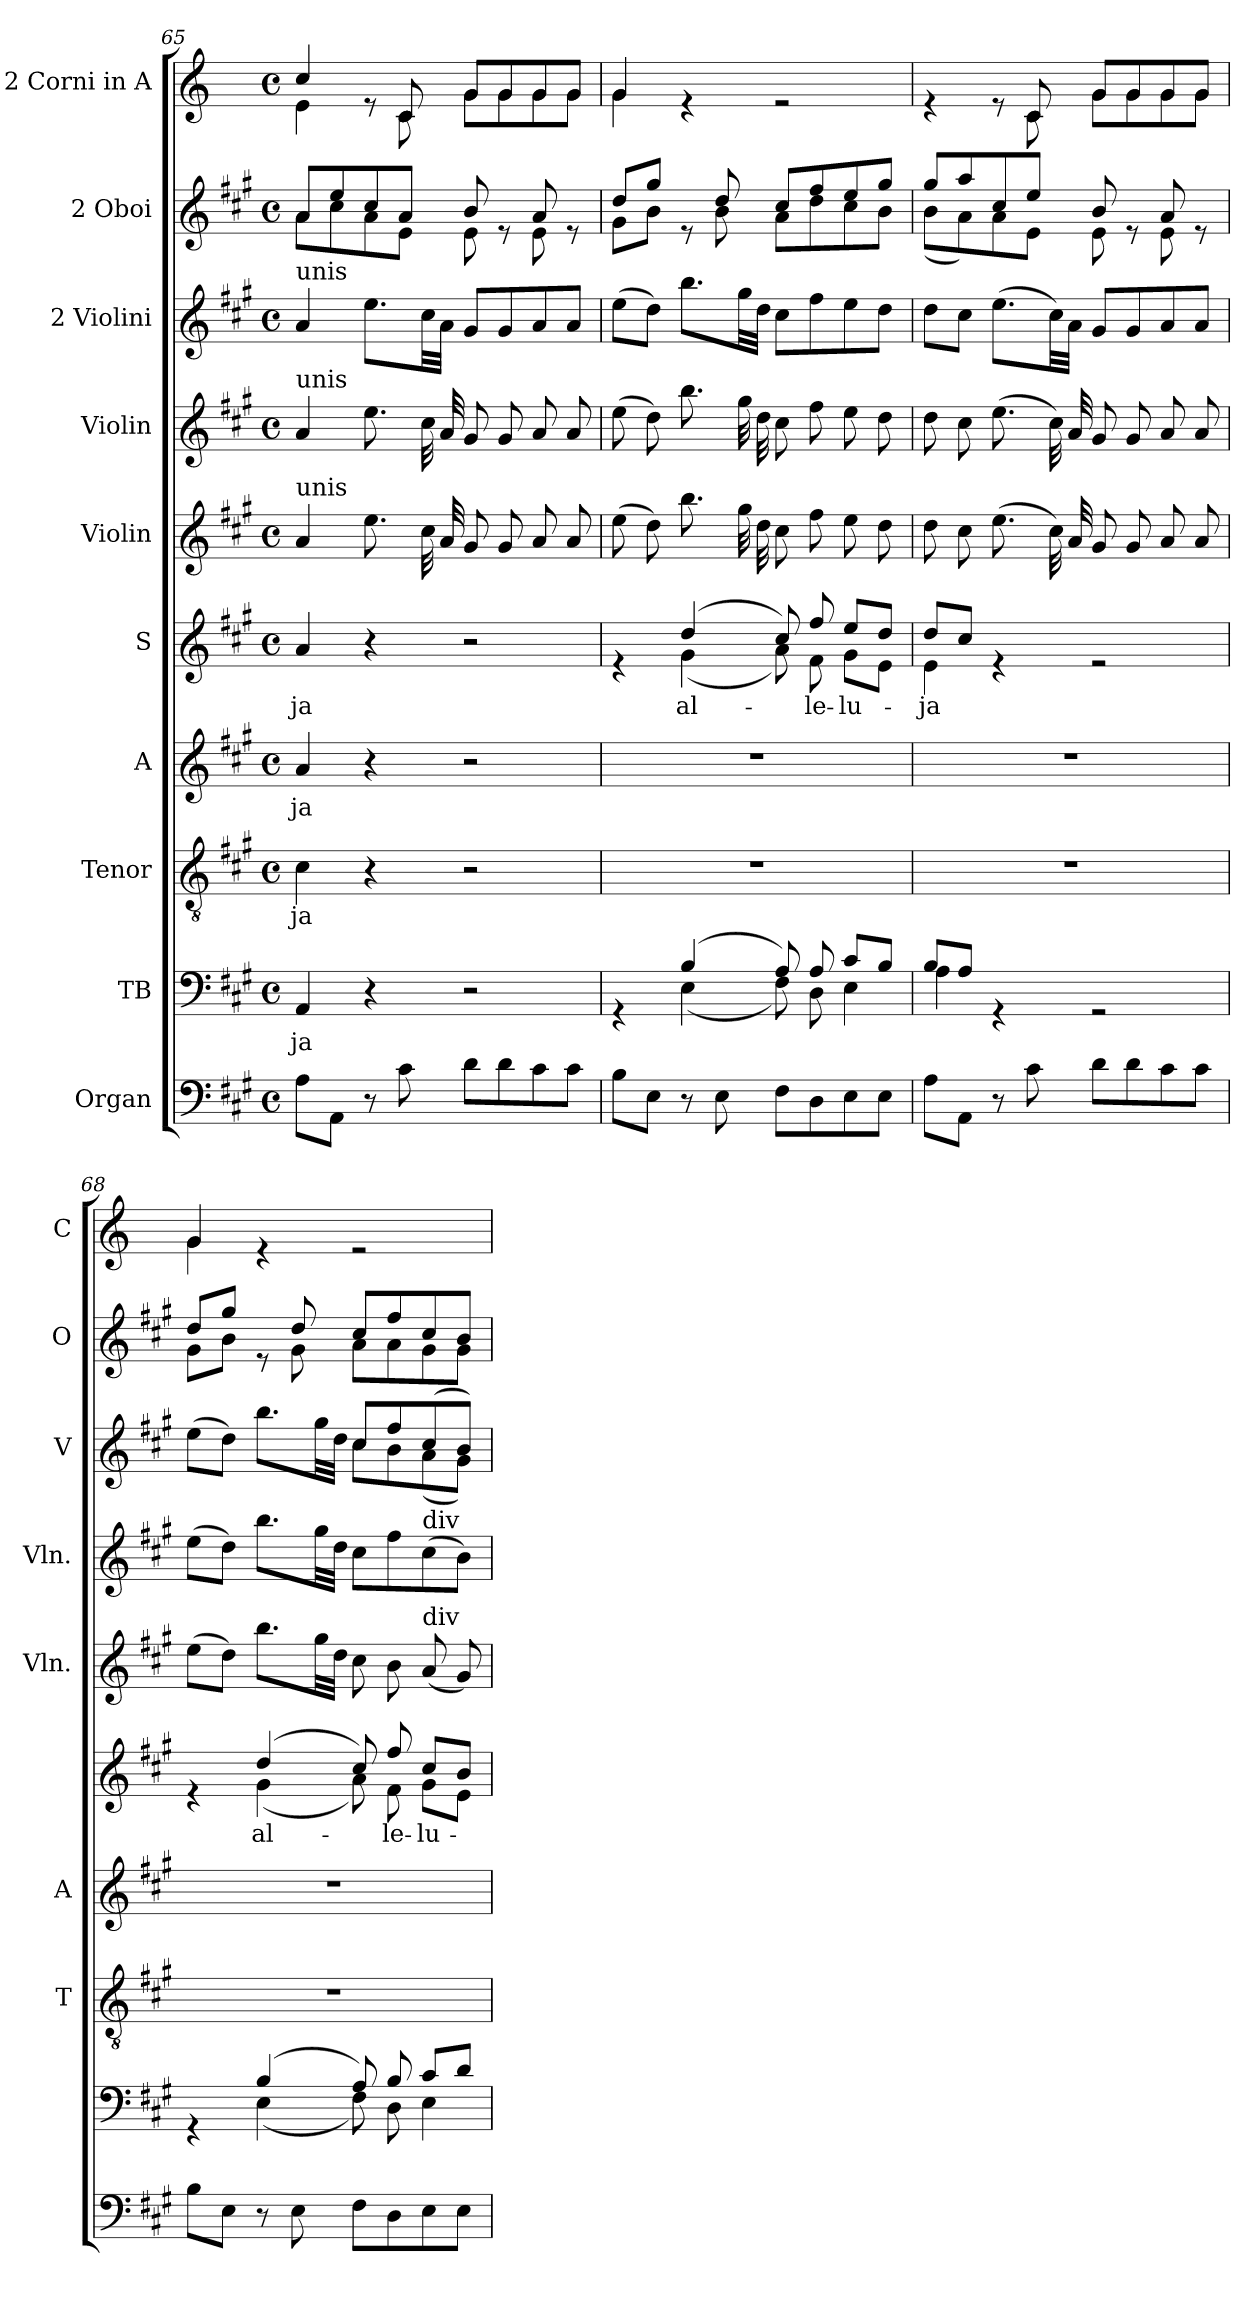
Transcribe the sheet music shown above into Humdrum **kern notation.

**kern	**kern	**text	**kern	**text	**kern	**text	**kern	**text	**kern	**kern	**kern	**kern	**kern
*part10	*part9	*part9	*part8	*part8	*part7	*part7	*part6	*part6	*part5	*part4	*part3	*part2	*part1
*staff10	*staff9	*staff9	*staff8	*staff8	*staff7	*staff7	*staff6	*staff6	*staff5	*staff4	*staff3	*staff2	*staff1
*I"Organ	*I"TB	*	*I"Tenor	*	*I"A	*	*I"S	*	*I"Violin	*I"Violin	*I"2 Violini	*I"2 Oboi	*I"2 Corni in A
*	*	*	*I'T	*	*I'A	*	*	*	*I'Vln.	*I'Vln.	*I'V	*I'O	*I'C
*clefF4	*clefF4	*	*clefGv2	*	*clefG2	*	*clefG2	*	*clefG2	*clefG2	*clefG2	*clefG2	*clefG2
*	*	*	*	*	*	*	*	*	*	*	*	*	*ITrd2c3
*k[f#c#g#]	*k[f#c#g#]	*	*k[f#c#g#]	*	*k[f#c#g#]	*	*k[f#c#g#]	*	*k[f#c#g#]	*k[f#c#g#]	*k[f#c#g#]	*k[f#c#g#]	*k[f#c#g#]
*M4/4	*M4/4	*	*M4/4	*	*M4/4	*	*M4/4	*	*M4/4	*M4/4	*M4/4	*M4/4	*M4/4
*met(c)	*met(c)	*	*met(c)	*	*met(c)	*	*met(c)	*	*met(c)	*met(c)	*met(c)	*met(c)	*met(c)
=65	=65	=65	=65	=65	=65	=65	=65	=65	=65	=65	=65	=65	=65
!	!	!	!	!	!	!	!	!	!	!	!LO:TX:a:t=unis	!	!
!	!	!	!	!	!	!	!	!	!	!LO:TX:a:t=unis	!	!	!
!	!	!	!	!	!	!	!	!	!LO:TX:a:t=unis	!	!	!	!
!	!	!LO:LY:b	!	!LO:LY:b	!	!LO:LY:b	!	!LO:LY:b	!	!	!	!	!
*	*	*	*	*	*	*	*	*	*	*	*	*^	*^
8A\L	4AA/	-ja	4c#\	-ja	4a/	-ja	4a/	-ja	4a/	4a/	4a/	8a/L	8a\L	4a/	4c#\
8AA\J	.	.	.	.	.	.	.	.	.	.	.	8ee/	8cc#\	.	.
8r	4r	.	4r	.	4r	.	4r	.	8.ee\	8.ee\	8.ee\L	8cc#/	8a\	8re	8ryy
8c#\	.	.	.	.	.	.	.	.	.	.	.	8a/J	8e\J	8A/	8A\
.	.	.	.	.	.	.	.	.	32cc#\	32cc#\	32cc#\LL	.	.	.	.
.	.	.	.	.	.	.	.	.	32a/	32a/	32a\JJJ	.	.	.	.
8d\L	2r	.	2r	.	2r	.	2r	.	8g#/	8g#/	8g#/L	8b/	8e\	8e/L	8e\L
8d\	.	.	.	.	.	.	.	.	8g#/	8g#/	8g#/	8re	8ryy	8e/	8e\
8c#\	.	.	.	.	.	.	.	.	8a/	8a/	8a/	8a/	8e\	8e/	8e\
8c#\J	.	.	.	.	.	.	.	.	8a/	8a/	8a/J	8re	8ryy	8e/J	8e\J
!!LO:LB:g=z	!!
=66	=66	=66	=66	=66	=66	=66	=66	=66	=66	=66	=66	=66	=66	=66	=66
*	*^	*	*	*	*	*	*^	*	*	*	*	*	*	*	*
8B\L	4rGG	4ryy	.	1r	.	1r	.	4re	4ryy	.	(8ee\	(8ee\	(8ee\L	8dd/L	8g#\L	4e/	4e\
8E\J	.	.	.	.	.	.	.	.	.	.	8dd\)	8dd\)	8dd\J)	8gg#/J	8b\J	.	.
!	!	!	!	!	!	!	!	!	!	!LO:LY:b	!	!	!	!	!	!	!
8r	(4B/	(4E\	.	.	.	.	.	(4dd/	(4g#\	al-	8.bb\	8.bb\	8.bb\L	8re	8ryy	4re	2.ryy
8E\	.	.	.	.	.	.	.	.	.	.	.	.	.	8dd/	8b\	.	.
.	.	.	.	.	.	.	.	.	.	.	32gg#\	32gg#\	32gg#\LL	.	.	.	.
.	.	.	.	.	.	.	.	.	.	.	32dd\	32dd\	32dd\JJJ	.	.	.	.
8F#\L	8A/)	8F#\)	.	.	.	.	.	8cc#/)	8a\)	.	8cc#\	8cc#\	8cc#\L	8cc#/L	8a\L	2re	.
!	!	!	!	!	!	!	!	!	!	!LO:LY:b	!	!	!	!	!	!	!
8D\	8A/	8D\	.	.	.	.	.	8ff#/	8f#\	-le-	8ff#\	8ff#\	8ff#\	8ff#/	8dd\	.	.
!	!	!	!	!	!	!	!	!	!	!LO:LY:b	!	!	!	!	!	!	!
8E\	8c#/L	4E\	.	.	.	.	.	8ee/L	8g#\L	-lu-	8ee\	8ee\	8ee\	8ee/	8cc#\	.	.
8E\J	8B/J	.	.	.	.	.	.	8dd/J	8e\J	.	8dd\	8dd\	8dd\J	8gg#/J	8b\J	.	.
=67	=67	=67	=67	=67	=67	=67	=67	=67	=67	=67	=67	=67	=67	=67	=67	=67	=67
!	!	!	!	!	!	!	!	!	!	!LO:LY:b	!	!	!	!	!	!	!
8A\L	8B/L	4A\	.	1r	.	1r	.	8dd/L	4e\	-ja	8dd\	8dd\	8dd\L	8gg#/L	(8b\L	4re	4.ryy
8AA\J	8A/J	.	.	.	.	.	.	8cc#/J	.	.	8cc#\	8cc#\	8cc#\J	8aa/	8a\)	.	.
8r	4rGG	2.ryy	.	.	.	.	.	4re	2.ryy	.	(8.ee\	(8.ee\	(8.ee\L	8cc#/	8a\	8re	.
8c#\	.	.	.	.	.	.	.	.	.	.	.	.	.	8ee/J	8e\J	8A/	8A\
.	.	.	.	.	.	.	.	.	.	.	32cc#\)	32cc#\)	32cc#\LL)	.	.	.	.
.	.	.	.	.	.	.	.	.	.	.	32a/	32a/	32a\JJJ	.	.	.	.
8d\L	2rGG	.	.	.	.	.	.	2re	.	.	8g#/	8g#/	8g#/L	8b/	8e\	8e/L	8e\L
8d\	.	.	.	.	.	.	.	.	.	.	8g#/	8g#/	8g#/	8re	8ryy	8e/	8e\
8c#\	.	.	.	.	.	.	.	.	.	.	8a/	8a/	8a/	8a/	8e\	8e/	8e\
8c#\J	.	.	.	.	.	.	.	.	.	.	8a/	8a/	8a/J	8re	8ryy	8e/J	8e\J
=68	=68	=68	=68	=68	=68	=68	=68	=68	=68	=68	=68	=68	=68	=68	=68	=68	=68
*	*	*	*	*	*	*	*	*	*	*	*	*	*^	*	*	*	*
8B\L	4rGG	4ryy	.	1r	.	1r	.	4re	4ryy	.	(8ee\L	(8ee\L	(8ee\L	2ryy	8dd/L	8g#\L	4e/	4e\
8E\J	.	.	.	.	.	.	.	.	.	.	8dd\J)	8dd\J)	8dd\J)	.	8gg#/J	8b\J	.	.
!	!	!	!	!	!	!	!	!	!	!LO:LY:b	!	!	!	!	!	!	!	!
8r	(4B/	(4E\	.	.	.	.	.	(4dd/	(4g#\	al-	8.bb\L	8.bb\L	8.bb\L	.	8re	8ryy	4re	2.ryy
8E\	.	.	.	.	.	.	.	.	.	.	.	.	.	.	8dd/	8g#\	.	.
.	.	.	.	.	.	.	.	.	.	.	32gg#\LL	32gg#\LL	32gg#\LL	.	.	.	.	.
.	.	.	.	.	.	.	.	.	.	.	32dd\JJJ	32dd\JJJ	32dd\JJJ	.	.	.	.	.
8F#\L	8A/)	8F#\)	.	.	.	.	.	8cc#/)	8a\)	.	8cc#\	8cc#\L	8cc#/L	8cc#\L	8cc#/L	8a\L	2re	.
!	!	!	!	!	!	!	!	!	!	!LO:LY:b	!	!	!	!	!	!	!	!
8D\	8B/	8D\	.	.	.	.	.	8ff#/	8f#\	-le-	8b\	8ff#\	8ff#/	8b\	8ff#/	8a\	.	.
!	!	!	!	!	!	!	!	!	!	!	!	!LO:TX:a:t=div	!	!	!	!	!	!
!	!	!	!	!	!	!	!	!	!	!	!LO:TX:a:t=div	!	!	!	!	!	!	!
!	!	!	!	!	!	!	!	!	!	!LO:LY:b	!	!	!	!	!	!	!	!
8E\	8c#/L	4E\	.	.	.	.	.	8cc#/L	8g#\L	-lu-	(8a/	(8cc#\	(8cc#/	(8a\	8cc#/	8g#\	.	.
8E\J	8d/J	.	.	.	.	.	.	8b/J	8e\J	.	8g#/)	8b\J)	8b/J)	8g#\J)	8b/J	8g#\J	.	.
*	*	*	*	*	*	*	*	*	*	*	*	*	*v	*v	*	*	*v	*v
*	*v	*v	*	*	*	*	*	*v	*v	*	*	*	*	*v	*v	*
=	=	=	=	=	=	=	=	=	=	=	=	=	=
*-	*-	*-	*-	*-	*-	*-	*-	*-	*-	*-	*-	*-	*-
